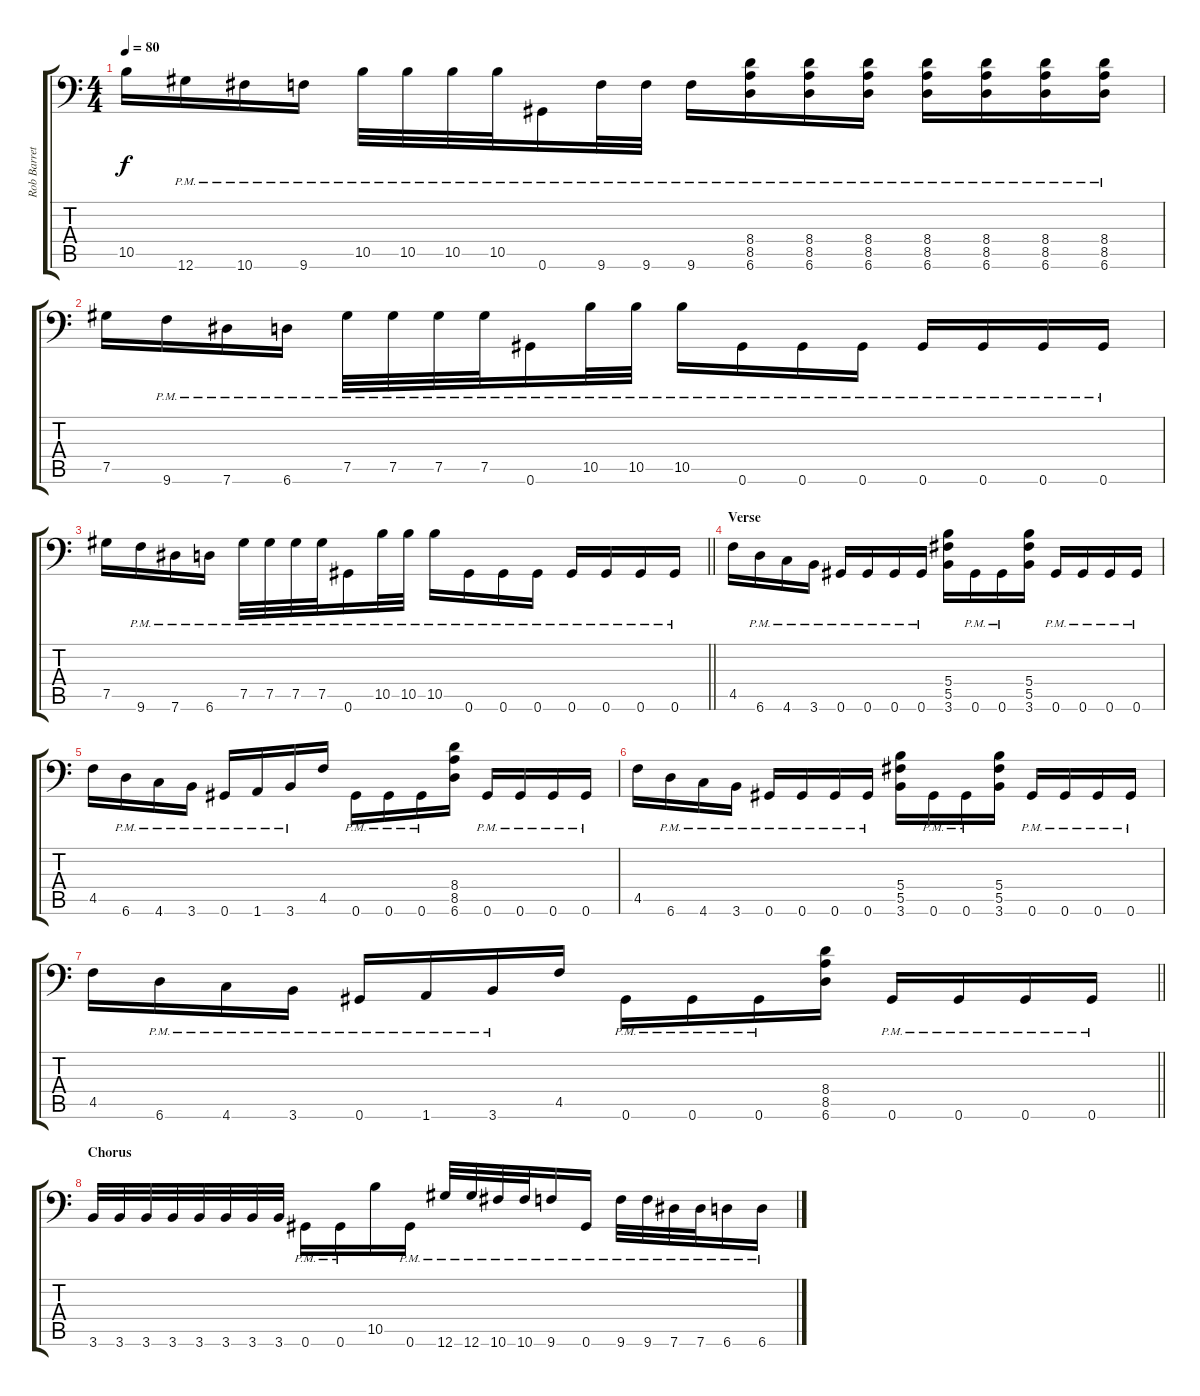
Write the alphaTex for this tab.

\track ("Rob Barrett" "Rob Barret") {instrument distortionguitar}
\staff {score tabs}
\tuning (Ab3 Eb3 B2 Gb2 Db2 Ab1) {hide}
\ts (4 4)
\tempo 80
\clef f4
\ks c
10.5.16{dy f} 12.6{pm}.16 10.6{pm}.16 9.6{pm}.16 10.5{pm}.32 10.5{pm}.32 10.5{pm}.32 10.5{pm}.32 0.6{pm}.16 9.6{pm}.32 9.6{pm}.32 9.6{pm}.16 (8.4{pm} 8.5{pm} 6.6{pm}).16 (8.4{pm} 8.5{pm} 6.6{pm}).16 (8.4{pm} 8.5{pm} 6.6{pm}).16 (8.4{pm} 8.5{pm} 6.6{pm}).16 (8.4{pm} 8.5{pm} 6.6{pm}).16 (8.4{pm} 8.5{pm} 6.6{pm}).16 (8.4{pm} 8.5{pm} 6.6{pm}).16 |
7.5.16 9.6{pm}.16 7.6{pm}.16 6.6{pm}.16 7.5{pm}.32 7.5{pm}.32 7.5{pm}.32 7.5{pm}.32 0.6{pm}.16 10.5{pm}.32 10.5{pm}.32 10.5{pm}.16 0.6{pm}.16 0.6{pm}.16 0.6{pm}.16 0.6{pm}.16 0.6{pm}.16 0.6{pm}.16 0.6{pm}.16 |
\barLineRight lightlight
7.5.16 9.6{pm}.16 7.6{pm}.16 6.6{pm}.16 7.5{pm}.32 7.5{pm}.32 7.5{pm}.32 7.5{pm}.32 0.6{pm}.16 10.5{pm}.32 10.5{pm}.32 10.5{pm}.16 0.6{pm}.16 0.6{pm}.16 0.6{pm}.16 0.6{pm}.16 0.6{pm}.16 0.6{pm}.16 0.6{pm}.16 |
\section ("" "Verse")
4.5.16 6.6{pm}.16 4.6{pm}.16 3.6{pm}.16 0.6{pm}.16 0.6{pm}.16 0.6{pm}.16 0.6{pm}.16 (5.4 5.5 3.6).16 0.6{pm}.16 0.6{pm}.16 (5.4 5.5 3.6).16 0.6{pm}.16 0.6{pm}.16 0.6{pm}.16 0.6{pm}.16 |
4.5.16 6.6{pm}.16 4.6{pm}.16 3.6{pm}.16 0.6{pm}.16 1.6{pm}.16 3.6{pm}.16 4.5.16 0.6{pm}.16 0.6{pm}.16 0.6{pm}.16 (8.4 8.5 6.6).16 0.6{pm}.16 0.6{pm}.16 0.6{pm}.16 0.6{pm}.16 |
4.5.16 6.6{pm}.16 4.6{pm}.16 3.6{pm}.16 0.6{pm}.16 0.6{pm}.16 0.6{pm}.16 0.6{pm}.16 (5.4 5.5 3.6).16 0.6{pm}.16 0.6{pm}.16 (5.4 5.5 3.6).16 0.6{pm}.16 0.6{pm}.16 0.6{pm}.16 0.6{pm}.16 |
\barLineRight lightlight
4.5.16 6.6{pm}.16 4.6{pm}.16 3.6{pm}.16 0.6{pm}.16 1.6{pm}.16 3.6{pm}.16 4.5.16 0.6{pm}.16 0.6{pm}.16 0.6{pm}.16 (8.4 8.5 6.6).16 0.6{pm}.16 0.6{pm}.16 0.6{pm}.16 0.6{pm}.16 |
\section ("" "Chorus")
3.6.32 3.6.32 3.6.32 3.6.32 3.6.32 3.6.32 3.6.32 3.6.32 0.6{pm}.16 0.6{pm}.16 10.5.16 0.6{pm}.16 12.6{pm}.32 12.6{pm}.32 10.6{pm}.32 10.6{pm}.32 9.6{pm}.16 0.6{pm}.16 9.6{pm}.32 9.6{pm}.32 7.6{pm}.32 7.6{pm}.32 6.6{pm}.16 6.6{pm}.16
